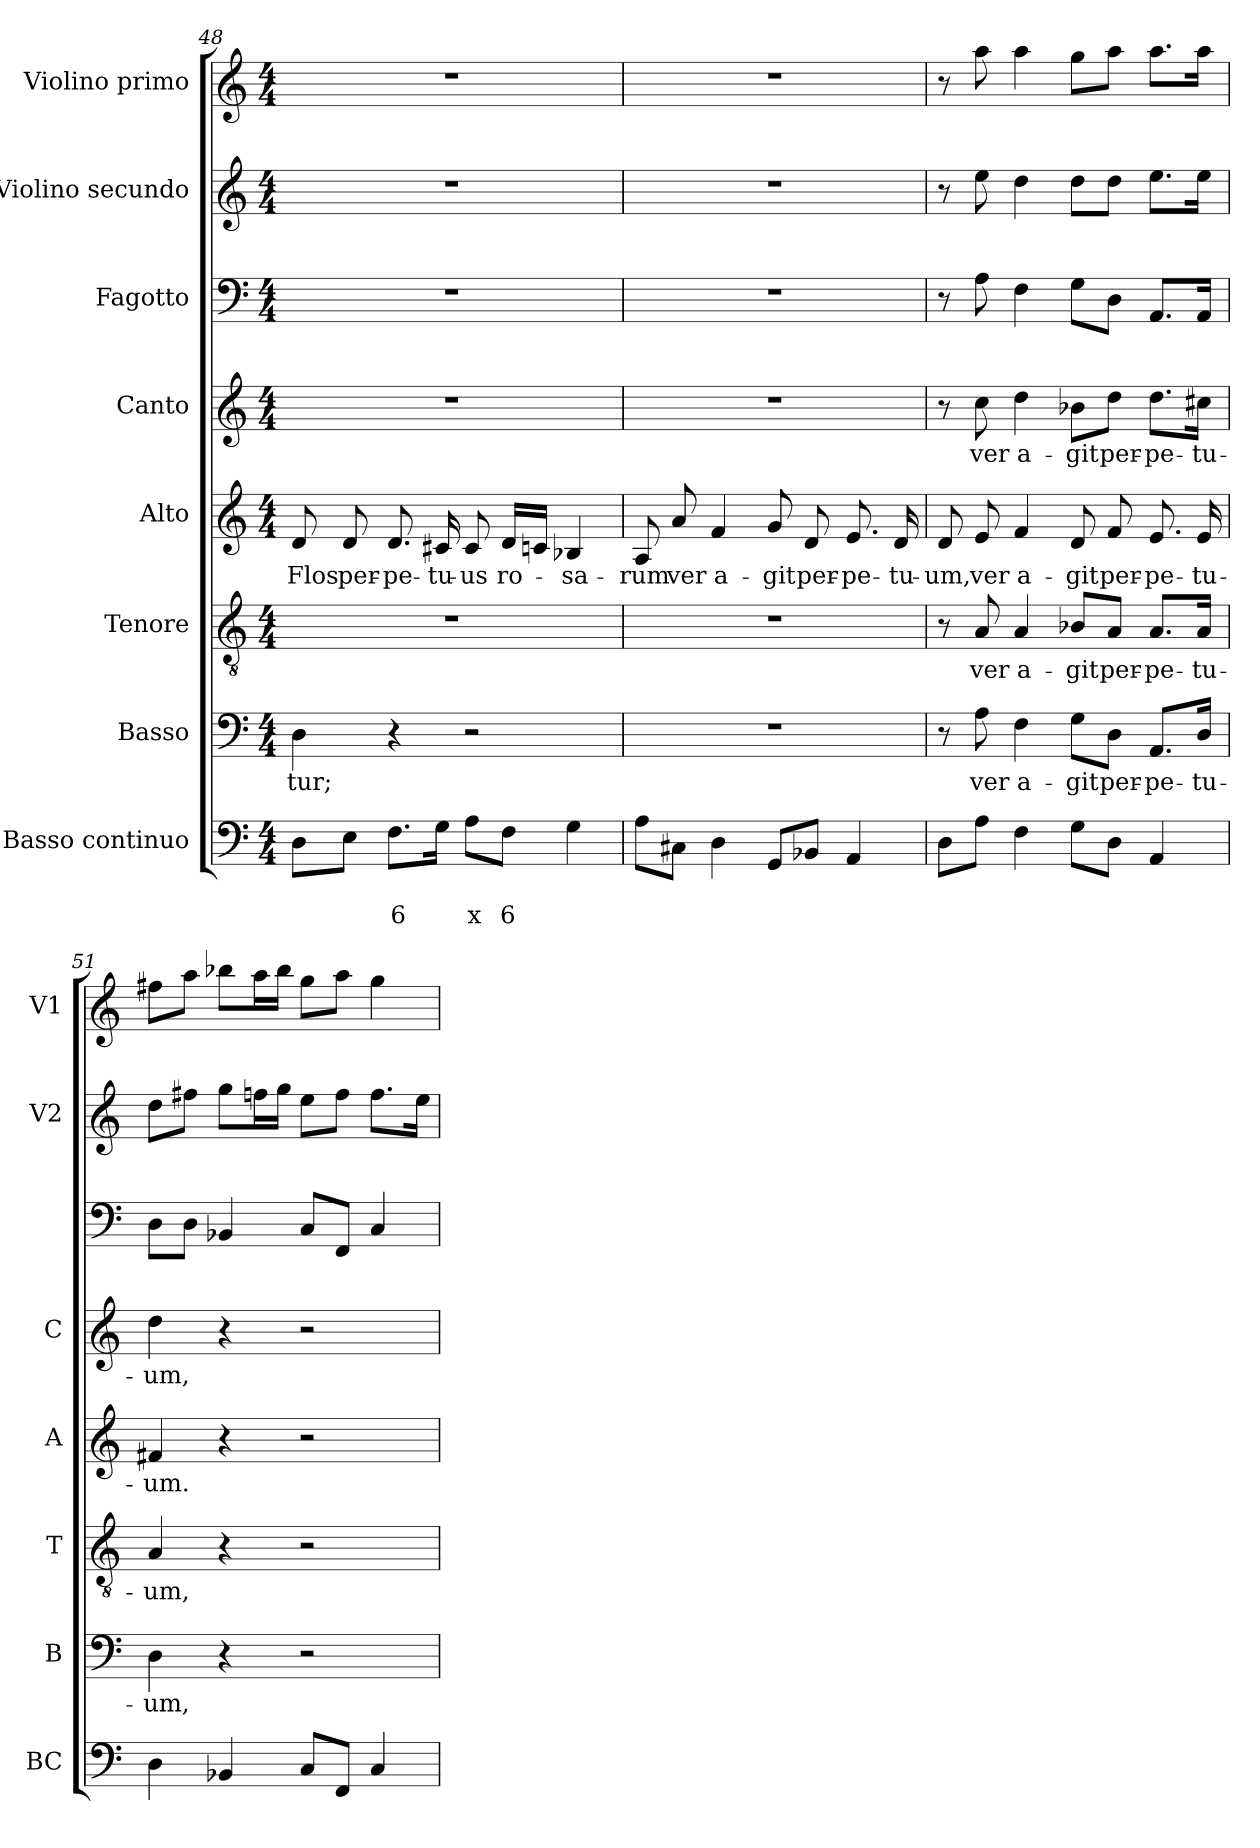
**kern	**text	**text	**kern	**text	**kern	**text	**kern	**text	**kern	**text	**kern	**kern	**kern
*part8	*part8	*part8	*part7	*part7	*part6	*part6	*part5	*part5	*part4	*part4	*part3	*part2	*part1
*staff8	*staff8	*staff8	*staff7	*staff7	*staff6	*staff6	*staff5	*staff5	*staff4	*staff4	*staff3	*staff2	*staff1
*I"Basso continuo	*	*	*I"Basso	*	*I"Tenore	*	*I"Alto	*	*I"Canto	*	*I"Fagotto	*I"Violino secundo	*I"Violino primo
*I'BC	*	*	*I'B	*	*I'T	*	*I'A	*	*I'C	*	*	*I'V2	*I'V1
!!LO:PB:g=z
*clefF4	*	*	*clefF4	*	*clefGv2	*	*clefG2	*	*clefG2	*	*clefF4	*clefG2	*clefG2
*k[]	*	*	*k[]	*	*k[]	*	*k[]	*	*k[]	*	*k[]	*k[]	*k[]
*C:	*	*	*C:	*	*C:	*	*C:	*	*C:	*	*C:	*C:	*C:
*M4/4	*	*	*M4/4	*	*M4/4	*	*M4/4	*	*M4/4	*	*M4/4	*M4/4	*M4/4
=48	=48	=48	=48	=48	=48	=48	=48	=48	=48	=48	=48	=48	=48
!	!	!	!	!LO:LY:b	!	!	!	!LO:LY:b	!	!	!	!	!
8D\L	.	.	4D\	-tur;	1r	.	8d/	Flos	1r	.	1r	1r	1r
!	!	!	!	!	!	!	!	!LO:LY:b	!	!	!	!	!
8E\J	.	.	.	.	.	.	8d/	per-	.	.	.	.	.
!	!	!LO:LY:b	!	!	!	!	!	!LO:LY:b	!	!	!	!	!
8.F\L	.	6	4r	.	.	.	8.d/	-pe-	.	.	.	.	.
!	!	!	!	!	!	!	!	!LO:LY:b	!	!	!	!	!
16G\Jk	.	.	.	.	.	.	16c#X/	-tu-	.	.	.	.	.
!	!	!LO:LY:b	!	!	!	!	!	!LO:LY:b	!	!	!	!	!
8A\L	.	x	2r	.	.	.	8c#/	-us	.	.	.	.	.
!	!	!LO:LY:b	!	!	!	!	!	!LO:LY:b	!	!	!	!	!
8F\J	.	6	.	.	.	.	16d/LL	ro-	.	.	.	.	.
.	.	.	.	.	.	.	16cn/JJ	.	.	.	.	.	.
!	!	!	!	!	!	!	!	!LO:LY:b	!	!	!	!	!
4G\	.	.	.	.	.	.	4B-X/	-sa-	.	.	.	.	.
=49	=49	=49	=49	=49	=49	=49	=49	=49	=49	=49	=49	=49	=49
!	!	!	!	!	!	!	!	!LO:LY:b	!	!	!	!	!
8A\L	.	.	1r	.	1r	.	8A/	-rum	1r	.	1r	1r	1r
!	!	!	!	!	!	!	!	!LO:LY:b	!	!	!	!	!
8C#X\J	.	.	.	.	.	.	8a/	ver	.	.	.	.	.
!	!	!	!	!	!	!	!	!LO:LY:b	!	!	!	!	!
4D\	.	.	.	.	.	.	4f/	a-	.	.	.	.	.
!	!	!	!	!	!	!	!	!LO:LY:b	!	!	!	!	!
8GG/L	.	.	.	.	.	.	8g/	-git	.	.	.	.	.
!	!	!	!	!	!	!	!	!LO:LY:b	!	!	!	!	!
8BB-X/J	.	.	.	.	.	.	8d/	per-	.	.	.	.	.
!	!	!	!	!	!	!	!	!LO:LY:b	!	!	!	!	!
4AA/	.	.	.	.	.	.	8.e/	-pe-	.	.	.	.	.
!	!	!	!	!	!	!	!	!LO:LY:b	!	!	!	!	!
.	.	.	.	.	.	.	16d/	-tu-	.	.	.	.	.
=50	=50	=50	=50	=50	=50	=50	=50	=50	=50	=50	=50	=50	=50
!	!	!	!	!	!	!	!	!LO:LY:b	!	!	!	!	!
8D\L	.	.	8r	.	8r	.	8d/	-um,	8r	.	8r	8r	8r
!	!	!	!	!LO:LY:b	!	!LO:LY:b	!	!LO:LY:b	!	!LO:LY:b	!	!	!
8A\J	.	.	8A\	ver	8A/	ver	8e/	ver	8cc\	ver	8A\	8ee\	8aa\
!	!	!	!	!LO:LY:b	!	!LO:LY:b	!	!LO:LY:b	!	!LO:LY:b	!	!	!
4F\	.	.	4F\	a-	4A/	a-	4f/	a-	4dd\	a-	4F\	4dd\	4aa\
!	!	!	!	!LO:LY:b	!	!LO:LY:b	!	!LO:LY:b	!	!LO:LY:b	!	!	!
8G\L	.	.	8G\L	-git	8B-X/L	-git	8d/	-git	8b-X\L	-git	8G\L	8dd\L	8gg\L
!	!	!	!	!LO:LY:b	!	!LO:LY:b	!	!LO:LY:b	!	!LO:LY:b	!	!	!
8D\J	.	.	8D\J	per-	8A/J	per-	8f/	per-	8dd\J	per-	8D\J	8dd\J	8aa\J
!	!	!	!	!LO:LY:b	!	!LO:LY:b	!	!LO:LY:b	!	!LO:LY:b	!	!	!
4AA/	.	.	8.AA/L	-pe-	8.A/L	-pe-	8.e/	-pe-	8.dd\L	-pe-	8.AA/L	8.ee\L	8.aa\L
!	!	!	!	!LO:LY:b	!	!LO:LY:b	!	!LO:LY:b	!	!LO:LY:b	!	!	!
.	.	.	16D/Jk	-tu-	16A/Jk	-tu-	16e/	-tu-	16cc#X\Jk	-tu-	16AA/Jk	16ee\Jk	16aa\Jk
=51	=51	=51	=51	=51	=51	=51	=51	=51	=51	=51	=51	=51	=51
!	!	!	!	!LO:LY:b	!	!LO:LY:b	!	!LO:LY:b	!	!LO:LY:b	!	!	!
4D\	.	.	4D\	-um,	4A/	-um,	4f#X/	-um.	4dd\	-um,	8D\L	8dd\L	8ff#X\L
.	.	.	.	.	.	.	.	.	.	.	8D\J	8ff#X\J	8aa\J
4BB-X/	.	.	4r	.	4r	.	4r	.	4r	.	4BB-X/	8gg\L	8bb-X\L
.	.	.	.	.	.	.	.	.	.	.	.	16ffn\L	16aa\L
.	.	.	.	.	.	.	.	.	.	.	.	16gg\JJ	16bb-\JJ
8C/L	.	.	2r	.	2r	.	2r	.	2r	.	8C/L	8ee\L	8gg\L
8FF/J	.	.	.	.	.	.	.	.	.	.	8FF/J	8ff\J	8aa\J
4C/	.	.	.	.	.	.	.	.	.	.	4C/	8.ff\L	4gg\
.	.	.	.	.	.	.	.	.	.	.	.	16ee\Jk	.
=	=	=	=	=	=	=	=	=	=	=	=	=	=
*-	*-	*-	*-	*-	*-	*-	*-	*-	*-	*-	*-	*-	*-
